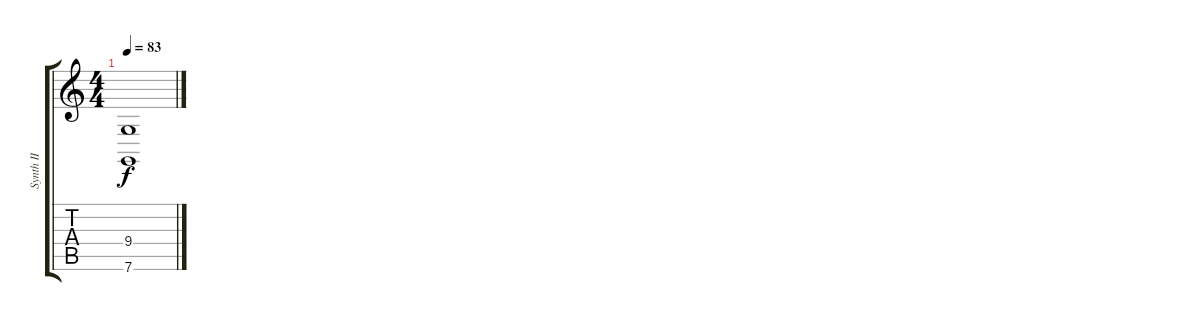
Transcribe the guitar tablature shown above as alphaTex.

\track ("Synth II" "Synth II") {instrument synthstrings2}
\staff {score tabs}
\tuning (C4 G3 Eb3 Bb2 F2 C2) {hide}
\ts (4 4)
\tempo 83
\clef g2
\ks c
(9.4{t} 7.6{t}).1{dy f}
